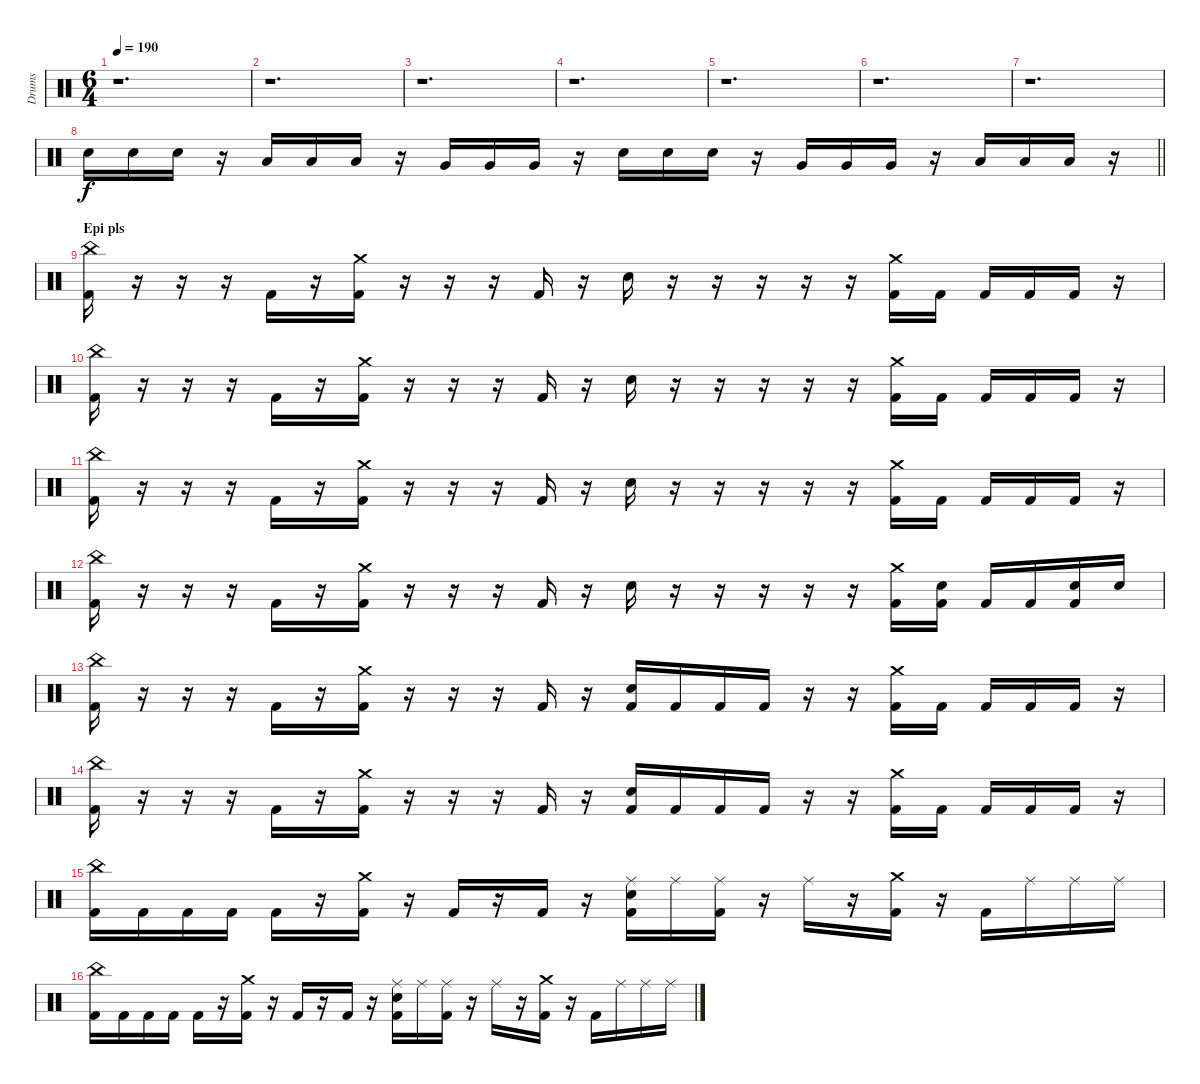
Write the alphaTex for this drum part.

\track ("Drums" "Drums") {instrument percussion}
\staff {score}
\articulation defaults
\ts (6 4)
\tempo 190
\clef neutral
\ks c
r.1{d dy f} |
r.1{d} |
r.1{d} |
r.1{d} |
r.1{d} |
r.1{d} |
r.1{d} |
\barLineRight lightlight "Electric Snare (hit)".16 "Electric Snare (hit)".16 "Electric Snare (hit)".16
r.16 "Low Tom (hit)".16 "Low Tom (hit)".16 "Low Tom (hit)".16 r.16 "Very Low Tom (hit)".16 "Very Low Tom (hit)".16 "Very Low Tom (hit)".16 r.16 "Electric Snare (hit)".16 "Electric Snare (hit)".16 "Electric Snare (hit)".16 r.16 "Very Low Tom (hit)".16 "Very Low Tom (hit)".16 "Very Low Tom (hit)".16 r.16 "Low Floor Tom (hit)".16 "Low Floor Tom (hit)".16 "Low Floor Tom (hit)".16 r.16 |
\section ("" "Epi pls")
("China (hit)" "Kick (hit) 2").16 r.16 r.16 r.16 "Kick (hit) 2".16 r.16 ("Crash medium (hit)" "Kick (hit) 2").16 r.16 r.16 r.16 "Kick (hit) 2".16 r.16 "Electric Snare (hit)".16 r.16 r.16 r.16 r.16 r.16 ("Crash medium (hit)" "Kick (hit) 2").16 "Kick (hit) 2".16 "Kick (hit) 2".16 "Kick (hit) 2".16 "Kick (hit) 2".16 r.16 |
("China (hit)" "Kick (hit) 2").16 r.16 r.16 r.16 "Kick (hit) 2".16 r.16 ("Crash medium (hit)" "Kick (hit) 2").16 r.16 r.16 r.16 "Kick (hit) 2".16 r.16 "Electric Snare (hit)".16 r.16 r.16 r.16 r.16 r.16 ("Crash medium (hit)" "Kick (hit) 2").16 "Kick (hit) 2".16 "Kick (hit) 2".16 "Kick (hit) 2".16 "Kick (hit) 2".16 r.16 |
("China (hit)" "Kick (hit) 2").16 r.16 r.16 r.16 "Kick (hit) 2".16 r.16 ("Crash medium (hit)" "Kick (hit) 2").16 r.16 r.16 r.16 "Kick (hit) 2".16 r.16 "Electric Snare (hit)".16 r.16 r.16 r.16 r.16 r.16 ("Crash medium (hit)" "Kick (hit) 2").16 "Kick (hit) 2".16 "Kick (hit) 2".16 "Kick (hit) 2".16 "Kick (hit) 2".16 r.16 |
("China (hit)" "Kick (hit) 2").16 r.16 r.16 r.16 "Kick (hit) 2".16 r.16 ("Crash medium (hit)" "Kick (hit) 2").16 r.16 r.16 r.16 "Kick (hit) 2".16 r.16 "Electric Snare (hit)".16 r.16 r.16 r.16 r.16 r.16 ("Crash medium (hit)" "Kick (hit) 2").16 ("Electric Snare (hit)" "Kick (hit) 2").16 "Kick (hit) 2".16 "Kick (hit) 2".16 ("Electric Snare (hit)" "Kick (hit) 2").16 "Electric Snare (hit)".16 |
("China (hit)" "Kick (hit) 2").16 r.16 r.16 r.16 "Kick (hit) 2".16 r.16 ("Crash medium (hit)" "Kick (hit) 2").16 r.16 r.16 r.16 "Kick (hit) 2".16 r.16 ("Electric Snare (hit)" "Kick (hit) 2").16 "Kick (hit) 2".16 "Kick (hit) 2".16 "Kick (hit) 2".16 r.16 r.16 ("Crash medium (hit)" "Kick (hit) 2").16 "Kick (hit) 2".16 "Kick (hit) 2".16 "Kick (hit) 2".16 "Kick (hit) 2".16 r.16 |
("China (hit)" "Kick (hit) 2").16 r.16 r.16 r.16 "Kick (hit) 2".16 r.16 ("Crash medium (hit)" "Kick (hit) 2").16 r.16 r.16 r.16 "Kick (hit) 2".16 r.16 ("Electric Snare (hit)" "Kick (hit) 2").16 "Kick (hit) 2".16 "Kick (hit) 2".16 "Kick (hit) 2".16 r.16 r.16 ("Crash medium (hit)" "Kick (hit) 2").16 "Kick (hit) 2".16 "Kick (hit) 2".16 "Kick (hit) 2".16 "Kick (hit) 2".16 r.16 |
("China (hit)" "Kick (hit) 2").16 "Kick (hit) 2".16 "Kick (hit) 2".16 "Kick (hit) 2".16 "Kick (hit) 2".16 r.16 ("Crash medium (hit)" "Kick (hit) 2").16 r.16 "Kick (hit) 2".16 r.16 "Kick (hit) 2".16 r.16 ("Ride (middle)" "Electric Snare (hit)" "Kick (hit) 2").16 "Ride (middle)".16 ("Ride (middle)" "Kick (hit) 2").16 r.16 "Ride (middle)".16 r.16 ("Crash medium (hit)" "Kick (hit) 2").16 r.16 "Kick (hit) 2".16 "Ride (middle)".16 "Ride (middle)".16 "Ride (middle)".16 |
("China (hit)" "Kick (hit) 2").16 "Kick (hit) 2".16 "Kick (hit) 2".16 "Kick (hit) 2".16 "Kick (hit) 2".16 r.16 ("Crash medium (hit)" "Kick (hit) 2").16 r.16 "Kick (hit) 2".16 r.16 "Kick (hit) 2".16 r.16 ("Ride (middle)" "Electric Snare (hit)" "Kick (hit) 2").16 "Ride (middle)".16 ("Ride (middle)" "Kick (hit) 2").16 r.16 "Ride (middle)".16 r.16 ("Crash medium (hit)" "Kick (hit) 2").16 r.16 "Kick (hit) 2".16 "Ride (middle)".16 "Ride (middle)".16 "Ride (middle)".16
